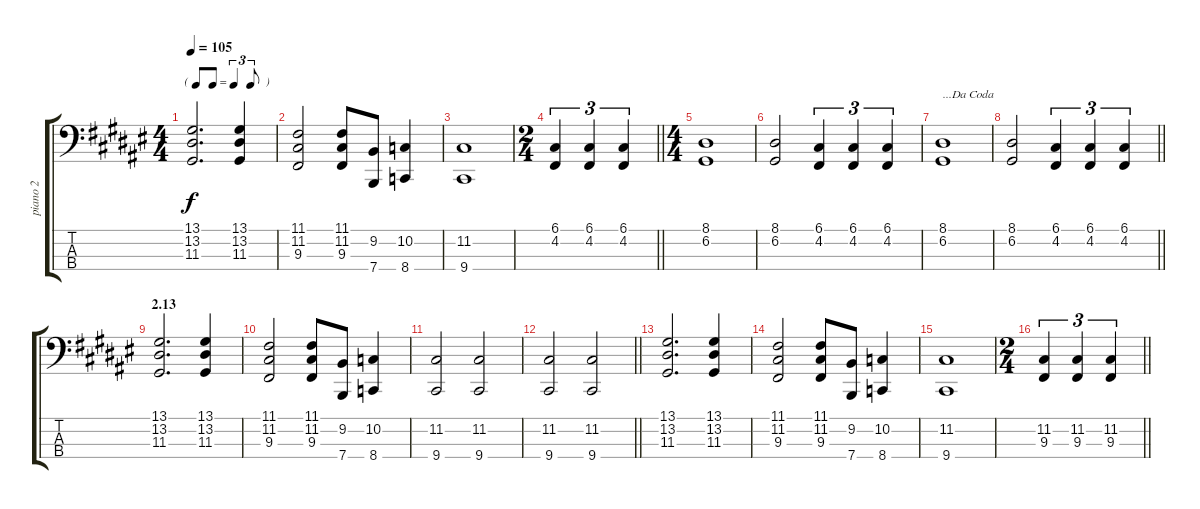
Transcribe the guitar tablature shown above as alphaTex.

\track ("piano 2" "piano 2") {instrument acousticgrandpiano}
\staff {score tabs}
\tuning (G2 D2 A1 E1) {hide}
\ts (4 4)
\tf triplet8th
\tempo 105
\clef f4
\ks d#minor
(13.1 13.2 11.3).2{d dy f} (13.1 13.2 11.3).4 |
\ks f#
(11.1 11.2 9.3).2 (11.1 11.2 9.3).8 (9.2 7.4).8 (10.2 8.4).4 |
\ks d#minor
(11.2 9.4).1 |
\ts (2 4)
\barLineRight lightlight
\ks f#
(6.1 4.2).4{tu (3 2)} (6.1 4.2).4{tu (3 2)} (6.1 4.2).4{tu (3 2)} |
\ts (4 4)
\ks d#minor
(8.1 6.2).1 |
(8.1 6.2).2 (6.1 4.2).4{tu (3 2)} (6.1 4.2).4{tu (3 2)} (6.1 4.2).4{tu (3 2)} |
(8.1 6.2).1{txt "...Da Coda"} |
\barLineRight lightlight
(8.1 6.2).2 (6.1 4.2).4{tu (3 2)} (6.1 4.2).4{tu (3 2)} (6.1 4.2).4{tu (3 2)} |
\section ("" "2.13")
\ks f#
(13.1 13.2 11.3).2{d} (13.1 13.2 11.3).4 |
\ks d#minor
(11.1 11.2 9.3).2 (11.1 11.2 9.3).8 (9.2 7.4).8 (10.2 8.4).4 |
(11.2 9.4).2 (11.2 9.4).2 |
\barLineRight lightlight
(11.2 9.4).2 (11.2 9.4).2 |
\ks f#
(13.1 13.2 11.3).2{d} (13.1 13.2 11.3).4 |
\ks d#minor
(11.1 11.2 9.3).2 (11.1 11.2 9.3).8 (9.2 7.4).8 (10.2 8.4).4 |
(11.2 9.4).1 |
\ts (2 4)
\barLineRight lightlight
\ks f#
(11.2 9.3).4{tu (3 2)} (11.2 9.3).4{tu (3 2)} (11.2 9.3).4{tu (3 2)}
